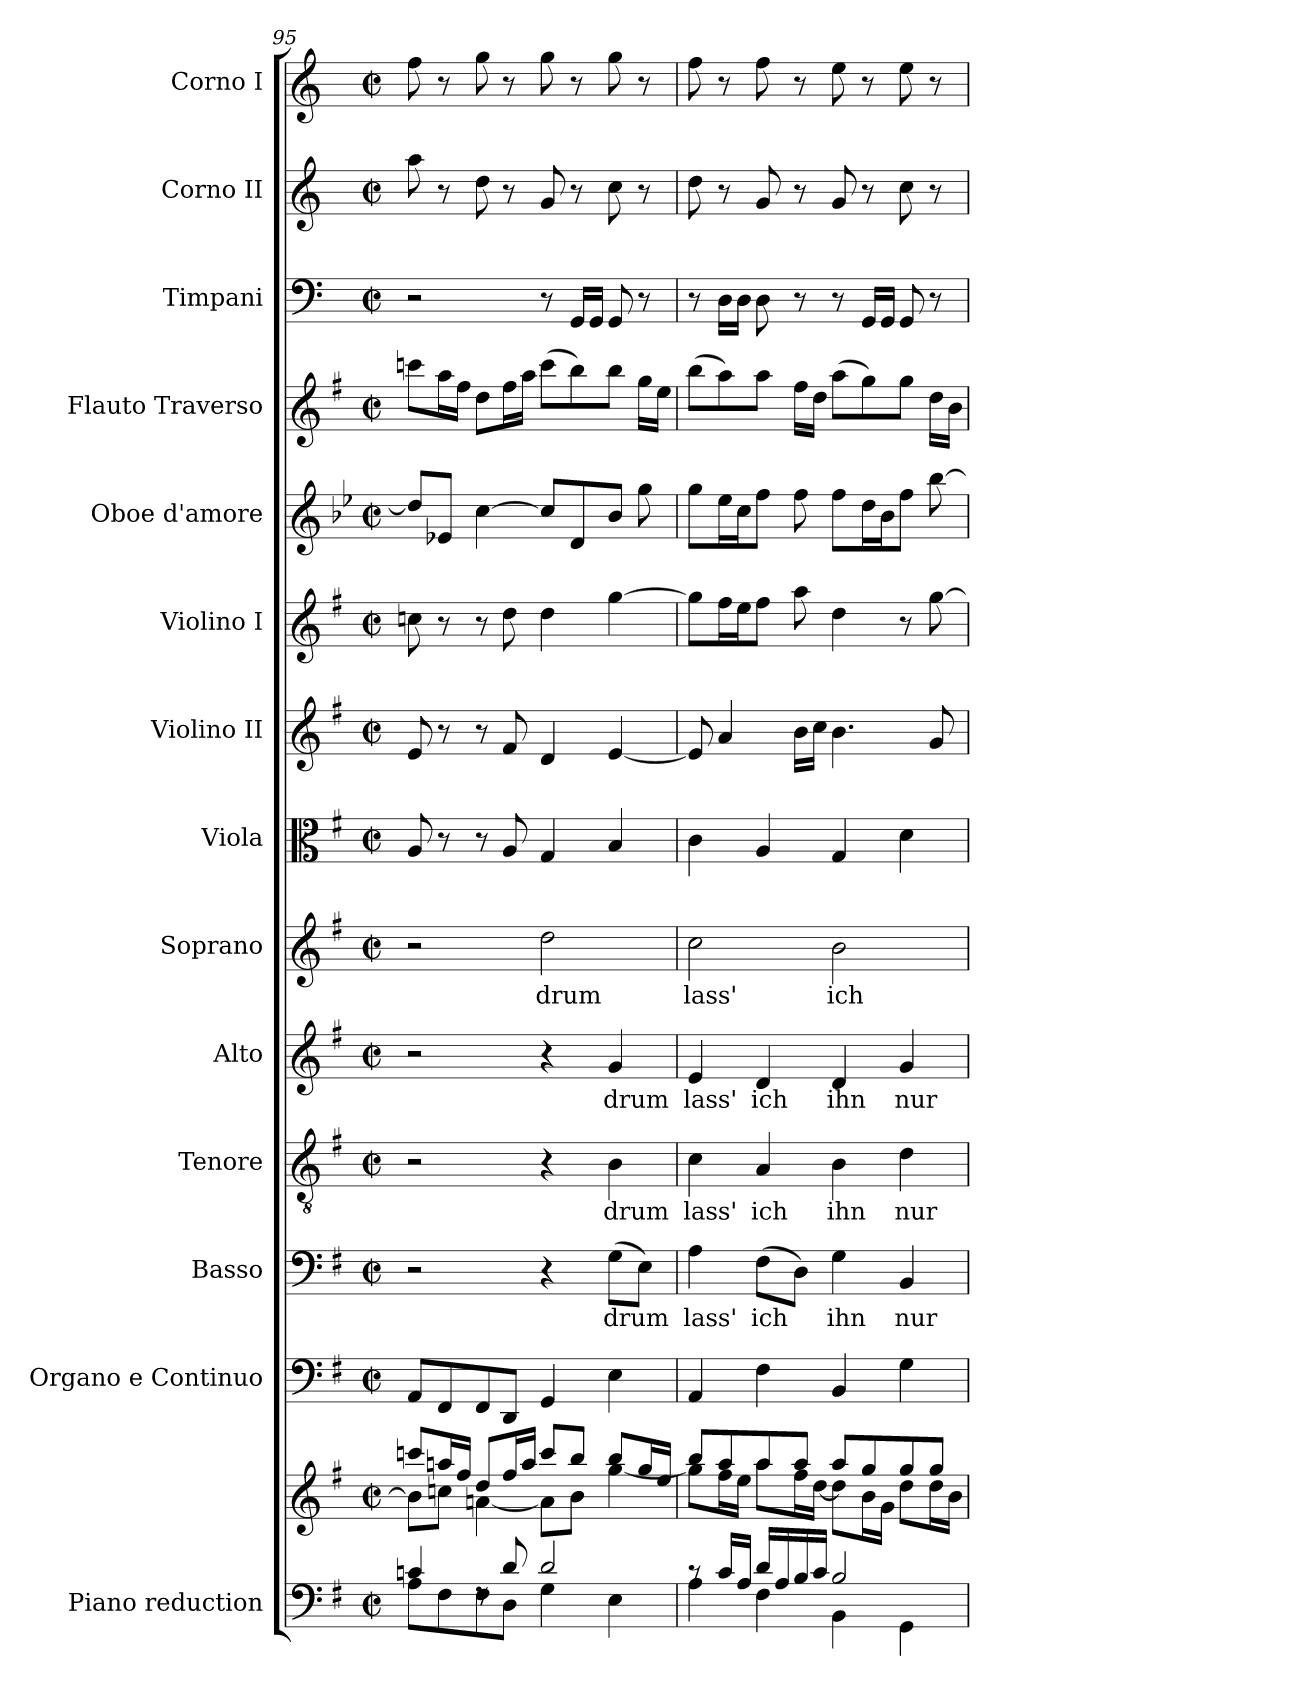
**kern	**kern	**kern	**kern	**text	**kern	**text	**kern	**text	**kern	**text	**kern	**kern	**kern	**kern	**kern	**kern	**kern	**kern
*part14	*part14	*part13	*part12	*part12	*part11	*part11	*part10	*part10	*part9	*part9	*part8	*part7	*part6	*part5	*part4	*part3	*part2	*part1
*staff15	*staff14	*staff13	*staff12	*staff12	*staff11	*staff11	*staff10	*staff10	*staff9	*staff9	*staff8	*staff7	*staff6	*staff5	*staff4	*staff3	*staff2	*staff1
*I"Piano reduction	*	*I"Organo e Continuo	*I"Basso	*	*I"Tenore	*	*I"Alto	*	*I"Soprano	*	*I"Viola	*I"Violino II	*I"Violino I	*I"Oboe d'amore	*I"Flauto Traverso	*I"Timpani	*I"Corno II	*I"Corno I
*I'Pno	*	*	*	*	*	*	*	*	*	*	*	*	*	*I'Ob	*I'Fl	*I'Timp	*	*
*clefF4	*clefG2	*clefF4	*clefF4	*	*clefGv2	*	*clefG2	*	*clefG2	*	*clefC3	*clefG2	*clefG2	*clefG2	*clefG2	*clefF4	*clefG2	*clefG2
*	*	*	*	*	*	*	*	*	*	*	*	*	*	*ITrd2c3	*	*	*ITrd3c5	*ITrd3c5
*k[f#]	*k[f#]	*k[f#]	*k[f#]	*	*k[f#]	*	*k[f#]	*	*k[f#]	*	*k[f#]	*k[f#]	*k[f#]	*k[f#]	*k[f#]	*k[]	*k[f#]	*k[f#]
*M2/2	*M2/2	*M2/2	*M2/2	*	*M2/2	*	*M2/2	*	*M2/2	*	*M2/2	*M2/2	*M2/2	*M2/2	*M2/2	*M2/2	*M2/2	*M2/2
*met(c|)	*met(c|)	*met(c|)	*met(c|)	*	*met(c|)	*	*met(c|)	*	*met(c|)	*	*met(c|)	*met(c|)	*met(c|)	*met(c|)	*met(c|)	*met(c|)	*met(c|)	*met(c|)
=95	=95	=95	=95	=95	=95	=95	=95	=95	=95	=95	=95	=95	=95	=95	=95	=95	=95	=95
*^	*^	*	*	*	*	*	*	*	*	*	*	*	*	*	*	*	*	*
4cn/	8A\L	8cccn/L	8b\L]	8AA/L	2r	.	2r	.	2r	.	2r	.	8A/	8e/	8ccn\	8b/L]	8cccn\L	2r	8ee\	8cc\
.	8F#\	16aan/L	8ccn\J	8FF#/	.	.	.	.	.	.	.	.	8r	8r	8r	8cn/J	16aa\L	.	8r	8r
.	.	16ff#/JJ	.	.	.	.	.	.	.	.	.	.	.	.	.	.	16ff#\JJ	.	.	.
8rF	8F#\	8dd/L	[4an\	8FF#/	.	.	.	.	.	.	.	.	8r	8r	8r	[4a\	8dd\L	.	8a\	8dd\
8d/	8D\J	16ff#/L	.	8DD/J	.	.	.	.	.	.	.	.	8A/	8f#/	8dd\	.	16ff#\L	.	8r	8r
.	.	16aa/JJ	.	.	.	.	.	.	.	.	.	.	.	.	.	.	16aa\JJ	.	.	.
!	!	!	!	!	!	!	!	!	!	!	!	!LO:LY:b	!	!	!	!	!	!	!	!
2d/	4G\	8ccc/L	8a\L]	4GG/	4r	.	4r	.	4r	.	2dd\	drum	4G/	4d/	4dd\	8a/L]	(>8ccc\L	8r	8d/	8dd\
.	.	8bb/J	8b\J	.	.	.	.	.	.	.	.	.	.	.	.	8B/	8bb\)	16GG/LL	8r	8r
.	.	.	.	.	.	.	.	.	.	.	.	.	.	.	.	.	.	16GG/JJ	.	.
!	!	!	!	!	!	!LO:LY:b	!	!LO:LY:b	!	!LO:LY:b	!	!	!	!	!	!	!	!	!	!
.	4E\	8bb/L	[4gg\	4E\	(>8G\L	drum	4B\	drum	4g/	drum	.	.	4B/	[4e/	[4gg\	8g/J	8bb\J	8GG/	8g\	8dd\
.	.	16gg/L	.	.	8E\J)	.	.	.	.	.	.	.	.	.	.	8ee\	16gg\LL	8r	8r	8r
.	.	16ee/JJ	.	.	.	.	.	.	.	.	.	.	.	.	.	.	16ee\JJ	.	.	.
!!LO:PB:g=z
=96	=96	=96	=96	=96	=96	=96	=96	=96	=96	=96	=96	=96	=96	=96	=96	=96	=96	=96	=96	=96
!	!	!	!	!	!	!LO:LY:b	!	!LO:LY:b	!	!LO:LY:b	!	!LO:LY:b	!	!	!	!	!	!	!	!
8rc	4A\	8bb/L	8gg\L]	4AA/	4A\	lass'	4c\	lass'	4e/	lass'	2cc\	lass'	4c\	8e/]	8gg\L]	8ee\L	(>8bb\L	8r	8a\	8cc\
16c/LL	.	8aa/	16ff#\L	.	.	.	.	.	.	.	.	.	.	4a/	16ff#\L	16cc\L	8aa\)	16D\LL	8r	8r
16A/JJ	.	.	16ee\JJ	.	.	.	.	.	.	.	.	.	.	.	16ee\J	16a\J	.	16D\JJ	.	.
!	!	!	!	!	!	!LO:LY:b	!	!LO:LY:b	!	!LO:LY:b	!	!	!	!	!	!	!	!	!	!
16d/LL	4F#\	8aa/	8aa\L	4F#\	(>8F#\L	ich	4A/	ich	4d/	ich	.	.	4A/	.	8ff#\J	8dd\J	8aa\J	8D\	8d/	8cc\
16A/	.	.	.	.	.	.	.	.	.	.	.	.	.	.	.	.	.	.	.	.
16B/	.	8aa/J	16ff#\L	.	8D\J)	.	.	.	.	.	.	.	.	16b\LL	8aa\	8dd\	16ff#\LL	8r	8r	8r
16c/JJ	.	.	[16dd\JJ	.	.	.	.	.	.	.	.	.	.	16cc\JJ	.	.	16dd\JJ	.	.	.
!	!	!	!	!	!	!LO:LY:b	!	!LO:LY:b	!	!LO:LY:b	!	!LO:LY:b	!	!	!	!	!	!	!	!
2B/	4BB\	8aa/L	8dd\L]	4BB/	4G\	ihn	4B\	ihn	4d/	ihn	2b\	ich	4G/	4.b\	4dd\	8dd\L	(>8aa\L	8r	8d/	8b\
.	.	8gg/	16b\L	.	.	.	.	.	.	.	.	.	.	.	.	16b\L	8gg\)	16GG/LL	8r	8r
.	.	.	16g\JJ	.	.	.	.	.	.	.	.	.	.	.	.	16g\J	.	16GG/JJ	.	.
!	!	!	!	!	!	!LO:LY:b	!	!LO:LY:b	!	!LO:LY:b	!	!	!	!	!	!	!	!	!	!
.	4GG\	8gg/	8dd\L	4G\	4BB/	nur	4d\	nur	4g/	nur	.	.	4d\	.	8r	8dd\J	8gg\J	8GG/	8g\	8b\
.	.	8gg/J	16dd\L	.	.	.	.	.	.	.	.	.	.	8g/	[8gg\	[8gg\	16dd\LL	8r	8r	8r
.	.	.	16b\JJ	.	.	.	.	.	.	.	.	.	.	.	.	.	16b\JJ	.	.	.
*v	*v	*	*	*	*	*	*	*	*	*	*	*	*	*	*	*	*	*	*	*
*	*v	*v	*	*	*	*	*	*	*	*	*	*	*	*	*	*	*	*	*
=	=	=	=	=	=	=	=	=	=	=	=	=	=	=	=	=	=	=
*-	*-	*-	*-	*-	*-	*-	*-	*-	*-	*-	*-	*-	*-	*-	*-	*-	*-	*-
